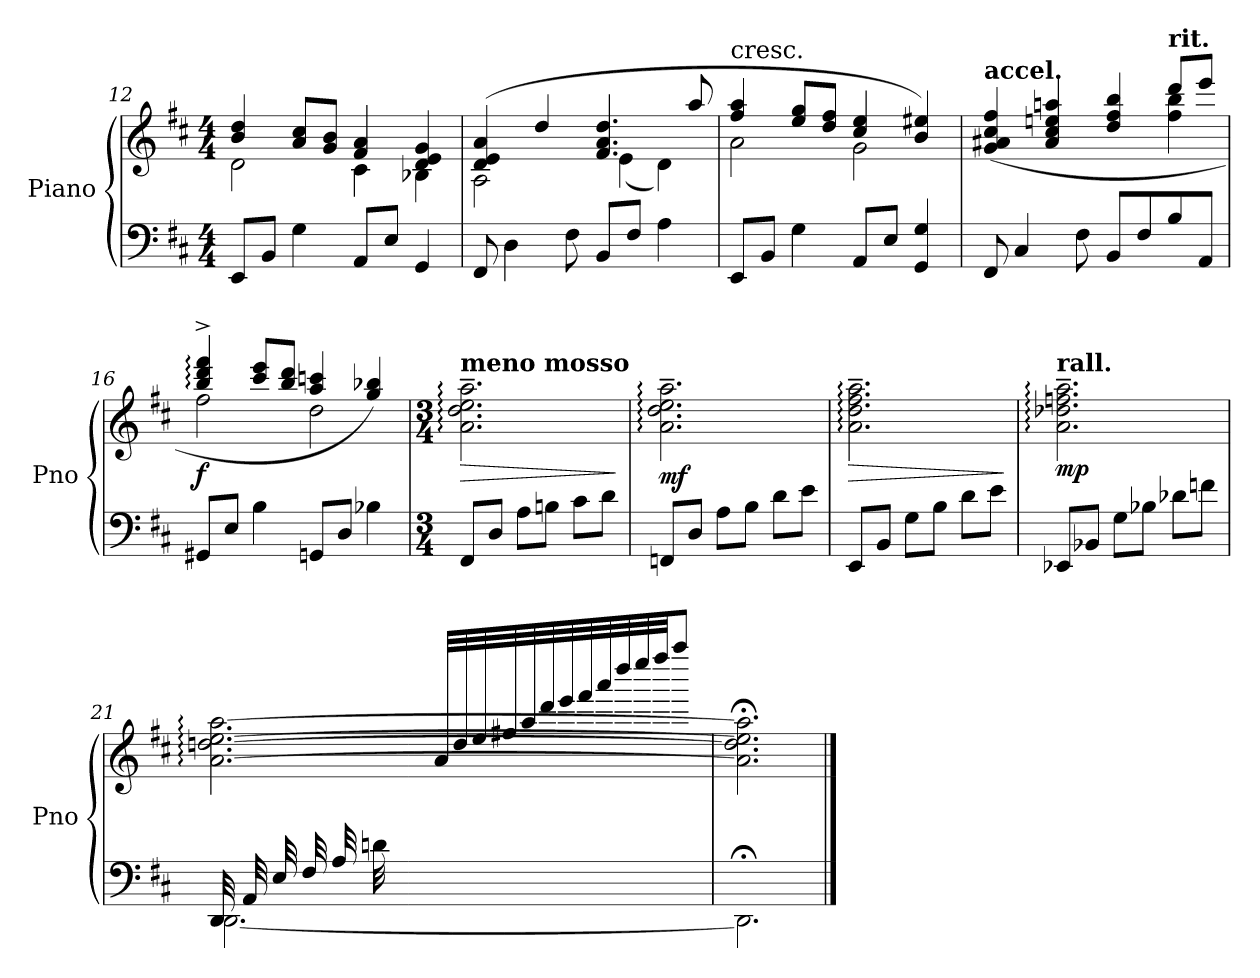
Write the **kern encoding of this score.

**kern	**kern	**dynam
*part1	*part1	*part1
*staff2	*staff1	*staff1/2
*I"Piano	*	*
*I'Pno	*	*
*clefF4	*clefG2	*
*k[f#c#]	*k[f#c#]	*
*D:	*D:	*
*M4/4	*M4/4	*
=12	=12	=12
*	*^	*
8EE/L	4b/ 4dd/	2d\	.
8BB/J	.	.	.
4G\	8a/ 8cc#/L	.	.
.	8g/ 8b/J	.	.
8AA/L	4f#/ 4a/	4c#\	.
8E/J	.	.	.
4GG/	4d/ 4e/ 4g/	4B-X\	.
=13	=13	=13	=13
8FF#/	(4d/ 4e/ 4a/	2A\	.
4D\	.	.	.
.	4dd/	.	.
8F#\	.	.	.
8BB/L	4.f#/ 4.a/ 4.dd/	(4e\	.
8F#/J	.	.	.
4A\	.	4d\)	.
.	8aa/	.	.
=14	=14	=14	=14
!	!LO:TX:a:t=cresc.	!	!
8EE/L	4ff#/ 4aa/	2a\	.
8BB/J	.	.	.
4G\	8ee/ 8gg/L	.	.
.	8dd/ 8ff#/J	.	.
8AA/L	4cc#/ 4ee/	2g\	.
8E/J	.	.	.
4GG/ 4G/	4b/ 4ee#X/)	.	.
!!LO:LB:g=z	!!
=15	=15	=15	=15
!	!LO:TX:a:B:t=accel.	!	!
8FF#/	(4g/ 4a#X/ 4cc#/ 4ff#/	2.ryy	.
4C#/	.	.	.
.	4a#i/ 4cc#/ 4een/ 4aan/	.	.
8F#\	.	.	.
8BB/L	4dd/ 4ff#/ 4bb/	.	.
8F#/	.	.	.
!	!LO:TX:a:B:t=rit.	!	!
8B/	8ddd/L	4ff#\ 4bb\	.
8AA/J	8eee/J	.	.
=16	=16	=16	=16
!	!	!	!LO:DY:b
8GG#X/L	4bb/:^ 4ddd/:^ 4fff#/:^	2ff#\	f
8E/J	.	.	.
4B\	8ccc#/ 8eee/L	.	.
.	8bb/ 8ddd/J	.	.
8GGn/L	4aa/ 4cccn/	2dd\	.
8D/J	.	.	.
4B-X\	4gg/ 4bb-X/)	.	.
*	*v	*v	*
=17	=17	=17
*M3/4	*M3/4	*
!	!LO:TX:a:B:t=meno mosso	!
!	!	!LO:HP:b
8FF#/L	2.a\:~ 2.dd\:~ 2.ee\:~ 2.aa\:~	>
8D/J	.	.
8A\L	.	.
8Bn\J	.	.
8c#\L	.	.
8d\J	.	.
.	.	]
=18	=18	=18
!	!	!LO:DY:b
8FFn/L	2.a\:~ 2.dd\:~ 2.ee\:~ 2.aa\:~	mf
8D/J	.	.
8A\L	.	.
8B\J	.	.
8d\L	.	.
8e\J	.	.
=19	=19	=19
!	!	!LO:HP:b
8EE/L	2.a\:~ 2.dd\:~ 2.ff#\:~ 2.aa\:~	>
8BB/J	.	.
8G\L	.	.
8B\J	.	.
8d\L	.	.
8e\J	.	.
.	.	]
!!LO:LB:g=z
=20	=20	=20
!	!LO:TX:a:B:t=rall.	!
!	!	!LO:DY:b
8EE-X/L	2.a\:~ 2.dd-X\:~ 2.ffn\:~ 2.aa\:~	mp
8BB-X/J	.	.
8G\L	.	.
8B-X\J	.	.
8d-X\L	.	.
8fn\J	.	.
=21	=21	=21
*^	*^	*
32DD/LLL	[2.DD\	[2.a\: [2.ddn\: [2.ee\: [2.aa\:	8.ryy	.
32AA/	.	.	.	.
32E/	.	.	.	.
32F#/	.	.	.	.
32A/	.	.	.	.
32dn\	.	.	.	.
2ryy	.	.	32e\	.
.	.	.	32f#X\JJJ	.
.	.	.	32a/LLL	.
.	.	.	32dd/	.
.	.	.	32ee/	.
.	.	.	32ff#X/	.
.	.	.	32aa/	.
.	.	.	32ddd/	.
.	.	.	32eee/	.
.	.	.	32fff#/	.
.	.	.	32aaa/	.
.	.	.	32dddd/	.
.	.	.	32eeee/	.
.	.	.	32ffff#/JJ	.
.	.	.	8aaaa/J	.
16ryy	.	.	.	.
*v	*v	*	*	*
*	*v	*v	*
=22	=22	=22
2.DD;<\]	2.a\];< 2.dd\];< 2.ee\];< 2.aa\];<	.
==	==	==
*-	*-	*-
